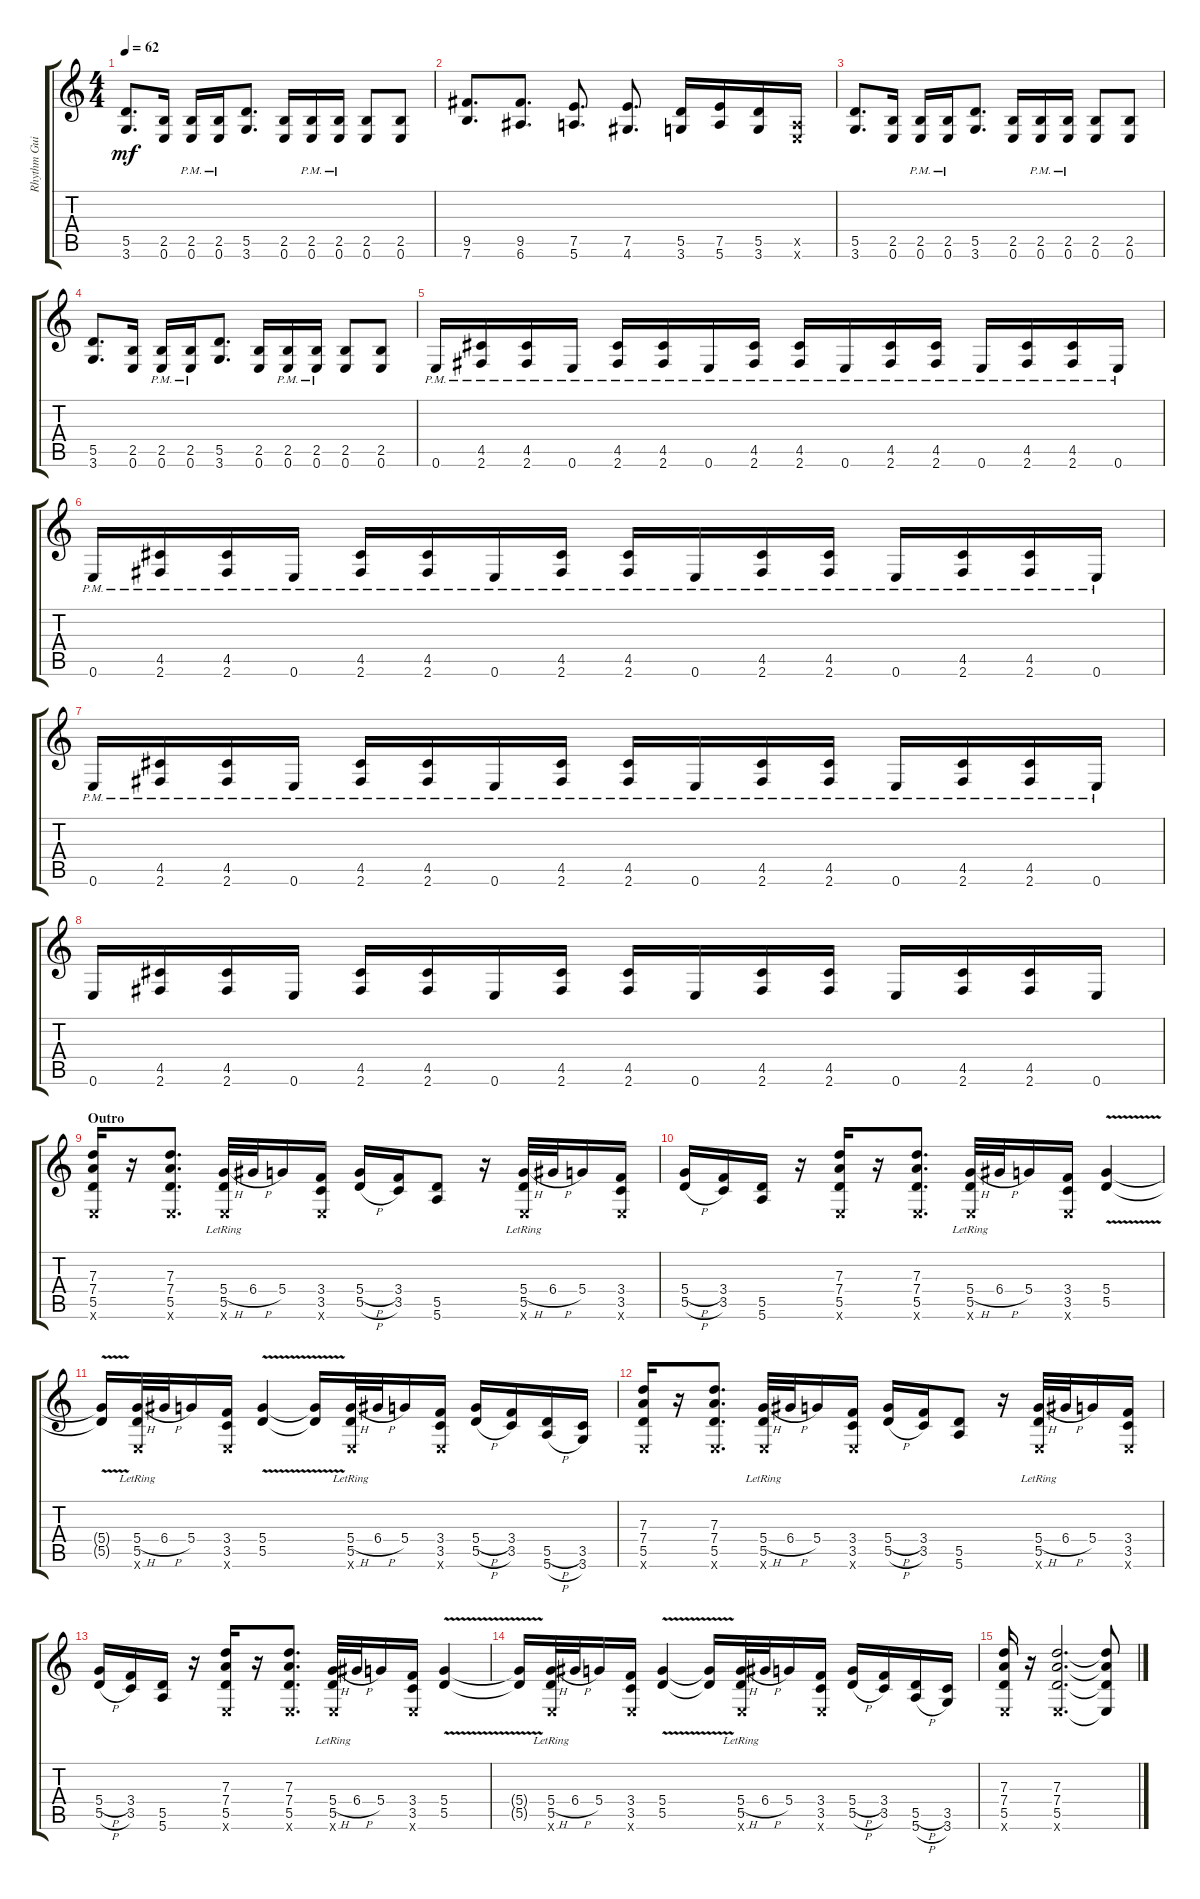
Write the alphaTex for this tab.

\track ("Rhythm Guitar" "Rhythm Gui") {instrument distortionguitar}
\staff {score tabs}
\tuning (E4 B3 G3 D3 A2 E2) {hide}
\ts (4 4)
\tempo 62
\clef g2
\ks c
(5.5 3.6).8{d dy mf} (2.5 0.6).16 (2.5{pm} 0.6{pm}).16 (2.5{pm} 0.6{pm}).16 (5.5 3.6).8{d} (2.5 0.6).16 (2.5{pm} 0.6{pm}).16 (2.5{pm} 0.6{pm}).16 (2.5 0.6).8 (2.5 0.6).8 |
(9.5 7.6).8{d} (9.5 6.6).8{d} (7.5 5.6).8{d} (7.5 4.6).8{d} (5.5 3.6).16 (7.5 5.6).16 (5.5 3.6).16 (0.5{x} 0.6{x}).16 |
(5.5 3.6).8{d} (2.5 0.6).16 (2.5{pm} 0.6{pm}).16 (2.5{pm} 0.6{pm}).16 (5.5 3.6).8{d} (2.5 0.6).16 (2.5{pm} 0.6{pm}).16 (2.5{pm} 0.6{pm}).16 (2.5 0.6).8 (2.5 0.6).8 |
(5.5 3.6).8{d} (2.5 0.6).16 (2.5{pm} 0.6{pm}).16 (2.5{pm} 0.6{pm}).16 (5.5 3.6).8{d} (2.5 0.6).16 (2.5{pm} 0.6{pm}).16 (2.5{pm} 0.6{pm}).16 (2.5 0.6).8 (2.5 0.6).8 |
0.6{pm}.16 (4.5{pm} 2.6{pm}).16 (4.5{pm} 2.6{pm}).16 0.6{pm}.16 (4.5{pm} 2.6{pm}).16 (4.5{pm} 2.6{pm}).16 0.6{pm}.16 (4.5{pm} 2.6{pm}).16 (4.5{pm} 2.6{pm}).16 0.6{pm}.16 (4.5{pm} 2.6{pm}).16 (4.5{pm} 2.6{pm}).16 0.6{pm}.16 (4.5{pm} 2.6{pm}).16 (4.5{pm} 2.6{pm}).16 0.6{pm}.16 |
0.6{pm}.16 (4.5{pm} 2.6{pm}).16 (4.5{pm} 2.6{pm}).16 0.6{pm}.16 (4.5{pm} 2.6{pm}).16 (4.5{pm} 2.6{pm}).16 0.6{pm}.16 (4.5{pm} 2.6{pm}).16 (4.5{pm} 2.6{pm}).16 0.6{pm}.16 (4.5{pm} 2.6{pm}).16 (4.5{pm} 2.6{pm}).16 0.6{pm}.16 (4.5{pm} 2.6{pm}).16 (4.5{pm} 2.6{pm}).16 0.6{pm}.16 |
0.6{pm}.16 (4.5{pm} 2.6{pm}).16 (4.5{pm} 2.6{pm}).16 0.6{pm}.16 (4.5{pm} 2.6{pm}).16 (4.5{pm} 2.6{pm}).16 0.6{pm}.16 (4.5{pm} 2.6{pm}).16 (4.5{pm} 2.6{pm}).16 0.6{pm}.16 (4.5{pm} 2.6{pm}).16 (4.5{pm} 2.6{pm}).16 0.6{pm}.16 (4.5{pm} 2.6{pm}).16 (4.5{pm} 2.6{pm}).16 0.6{pm}.16 |
0.6.16 (4.5 2.6).16 (4.5 2.6).16 0.6.16 (4.5 2.6).16 (4.5 2.6).16 0.6.16 (4.5 2.6).16 (4.5 2.6).16 0.6.16 (4.5 2.6).16 (4.5 2.6).16 0.6.16 (4.5 2.6).16 (4.5 2.6).16 0.6.16 |
\section ("" "Outro")
(7.3 7.4 5.5 0.6{x}).16 r.16 (7.3 7.4 5.5 0.6{x}).8{d} (5.4{h} 5.5{lr} 0.6{x}).32 6.4{h}.32 5.4.16 (3.4 3.5 0.6{x}).16 (5.4{h} 5.5{h}).16 (3.4 3.5).16 (5.5 5.6).8 r.16 (5.4{h} 5.5{lr} 0.6{x}).32 6.4{h}.32 5.4.16 (3.4 3.5 0.6{x}).16 |
(5.4{h} 5.5{h}).16 (3.4 3.5).16 (5.5 5.6).16 r.16 (7.3 7.4 5.5 0.6{x}).16 r.16 (7.3 7.4 5.5 0.6{x}).8{d} (5.4{h} 5.5{lr} 0.6{x}).32 6.4{h}.32 5.4.16 (3.4 3.5 0.6{x}).16 (5.4{v} 5.5{v}).4 |
(5.4{v t} 5.5{v t}).16 (5.4{h} 5.5{lr} 0.6{x}).32 6.4{h}.32 5.4.16 (3.4 3.5 0.6{x}).16 (5.4{v} 5.5{v}).4 (5.4{t} 5.5{t}).16 (5.4{h} 5.5{lr} 0.6{x}).32 6.4{h}.32 5.4.16 (3.4 3.5 0.6{x}).16 (5.4{h} 5.5{h}).16 (3.4 3.5).16 (5.5{h} 5.6{h}).16 (3.5 3.6).16 |
(7.3 7.4 5.5 0.6{x}).16 r.16 (7.3 7.4 5.5 0.6{x}).8{d} (5.4{h} 5.5{lr} 0.6{x}).32 6.4{h}.32 5.4.16 (3.4 3.5 0.6{x}).16 (5.4{h} 5.5{h}).16 (3.4 3.5).16 (5.5 5.6).8 r.16 (5.4{h} 5.5{lr} 0.6{x}).32 6.4{h}.32 5.4.16 (3.4 3.5 0.6{x}).16 |
(5.4{h} 5.5{h}).16 (3.4 3.5).16 (5.5 5.6).16 r.16 (7.3 7.4 5.5 0.6{x}).16 r.16 (7.3 7.4 5.5 0.6{x}).8{d} (5.4{h} 5.5{lr} 0.6{x}).32 6.4{h}.32 5.4.16 (3.4 3.5 0.6{x}).16 (5.4{v} 5.5{v}).4 |
(5.4{v t} 5.5{v t}).16 (5.4{h} 5.5{lr} 0.6{x}).32 6.4{h}.32 5.4.16 (3.4 3.5 0.6{x}).16 (5.4{v} 5.5{v}).4 (5.4{t} 5.5{t}).16 (5.4{h} 5.5{lr} 0.6{x}).32 6.4{h}.32 5.4.16 (3.4 3.5 0.6{x}).16 (5.4{h} 5.5{h}).16 (3.4 3.5).16 (5.5{h} 5.6{h}).16 (3.5 3.6).16 |
(7.3 7.4 5.5 0.6{x}).16 r.16 (7.3 7.4 5.5 0.6{x}).2{d} (7.3{t} 7.4{t} 5.5{t} 0.6{t}).8
